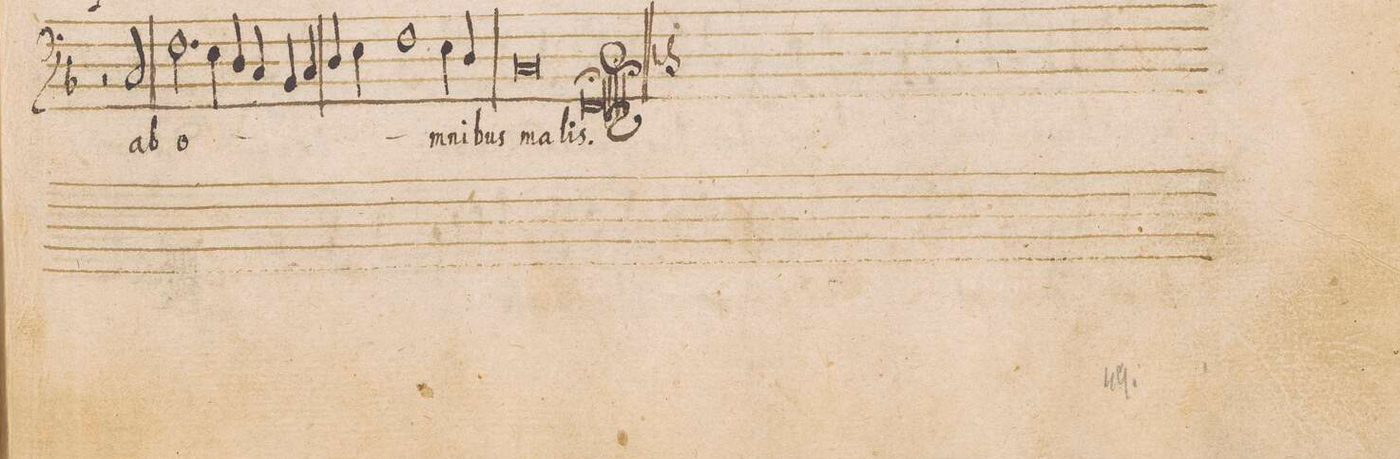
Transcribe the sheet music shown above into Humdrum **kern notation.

**kern	**text
*I"BASVS	*
*clefF4	*
*k[b-]	*
*met(C|)	*
*M2/1	*
2r	.
2C/	ab
=86-	=86-
2.F\	o-
4E\	.
4D/	.
4C/	.
4BB-/	.
4C/	.
=87-	=87-
4D/	.
4E\	.
1F	.
4E\	-mni-
4D/	-bus
=88-	=88-
0C	ma-
=89-	=89-
0FF;	-lis.
=-	=-
*-	*-
